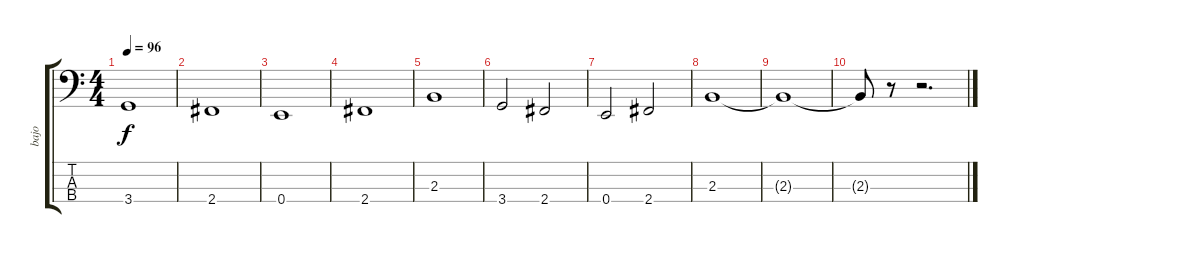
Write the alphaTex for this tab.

\track ("bajo" "bajo") {instrument electricbassfinger}
\staff {score tabs}
\tuning (G2 D2 A1 E1) {hide}
\ts (4 4)
\tempo 96
\clef f4
\ks c
3.4.1{dy f} |
2.4.1 |
0.4.1 |
2.4.1 |
2.3.1 |
3.4.2 2.4.2 |
0.4.2 2.4.2 |
2.3.1 |
2.3{t}.1 |
2.3{t}.8 r.8 r.2{d}
